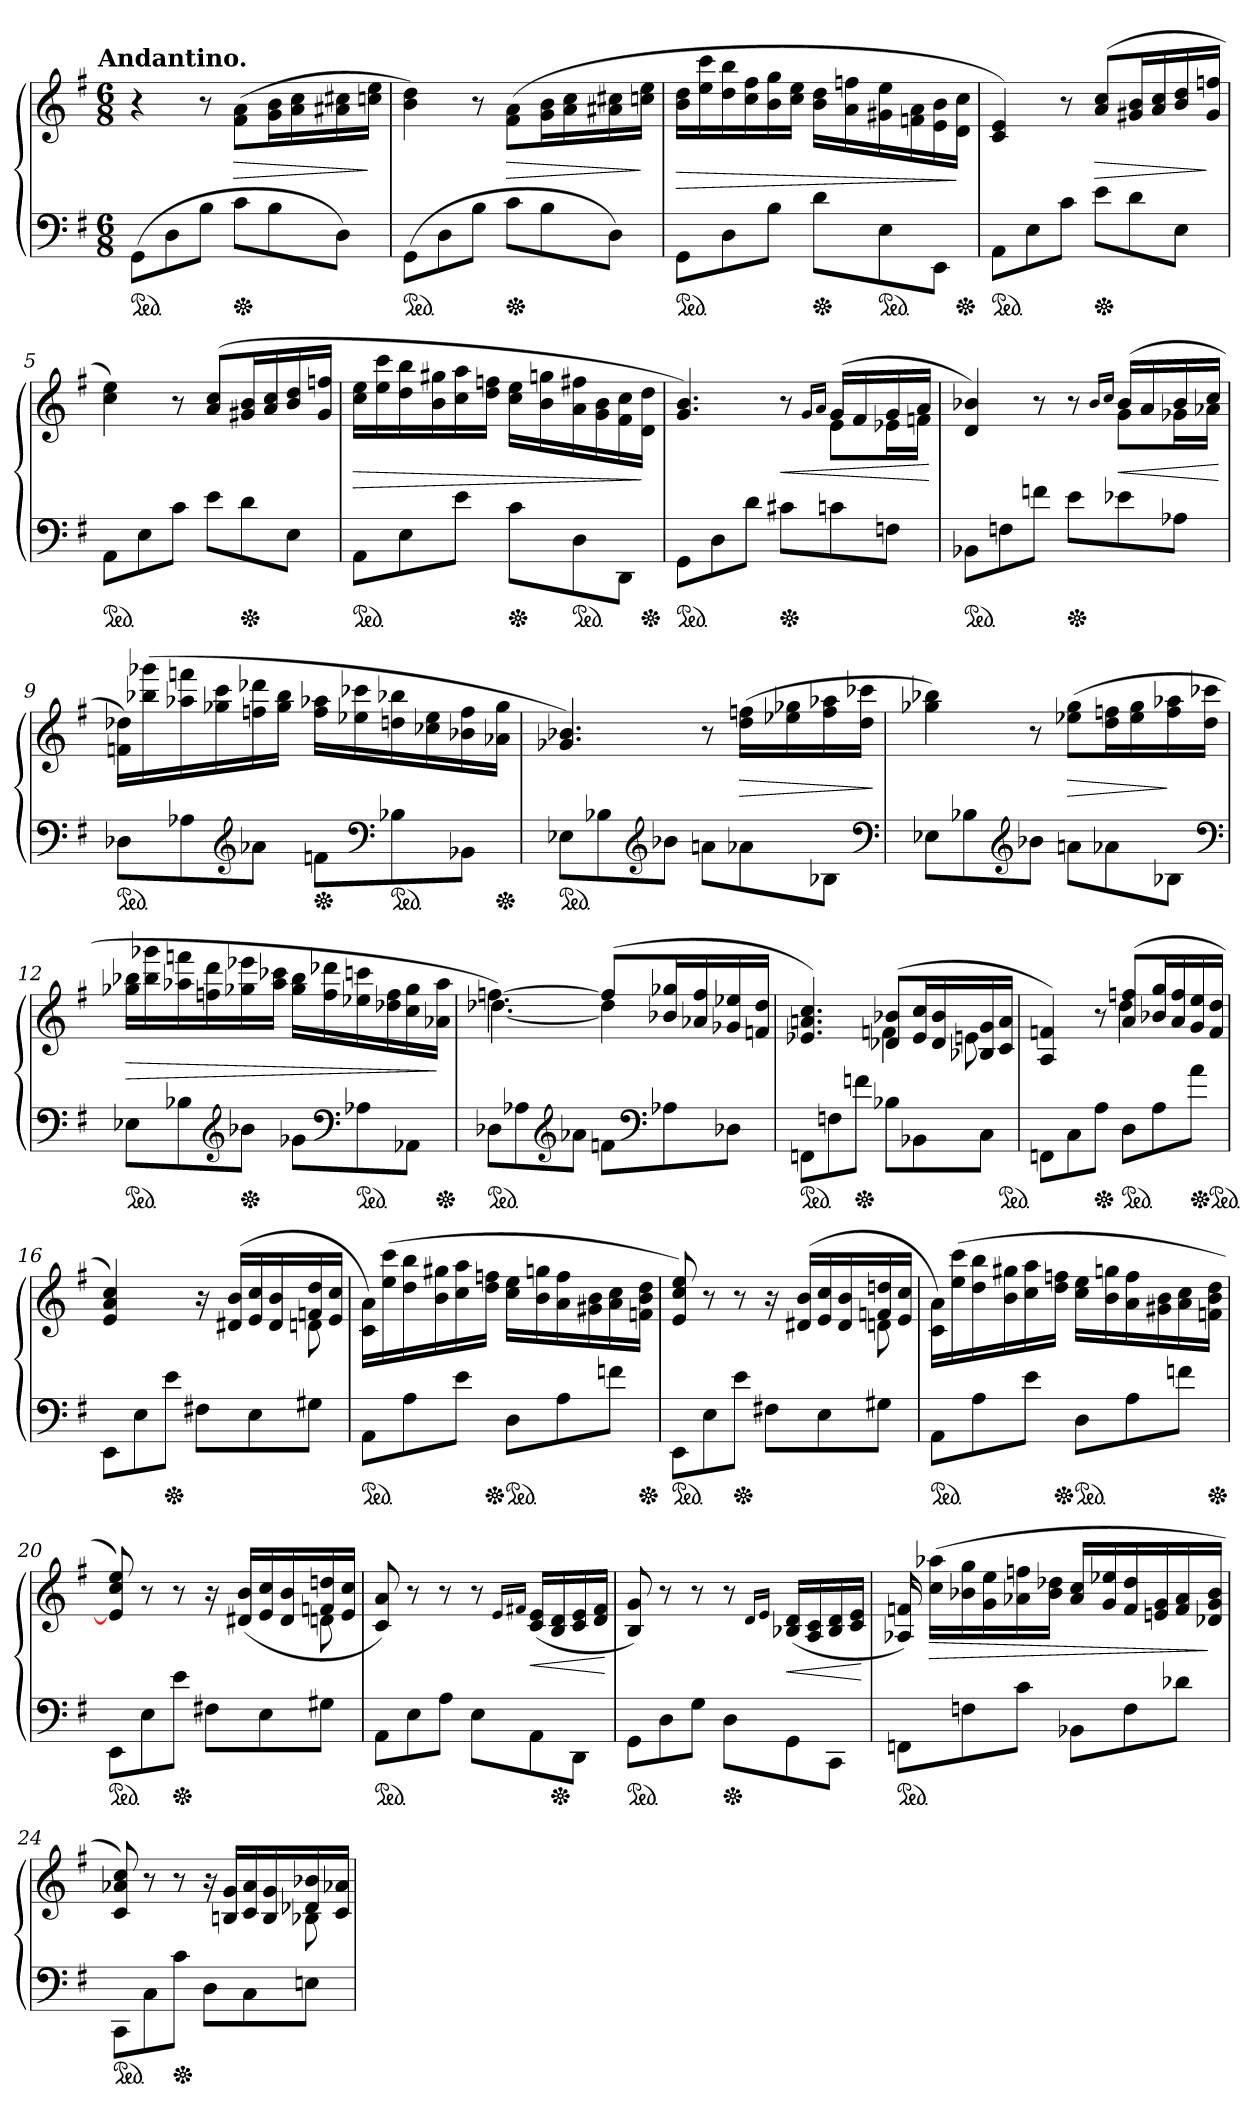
**kern	**kern	**dynam
*part1	*part1	*part1
*staff2	*staff1	*staff1/2
*clefF4	*clefG2	*
*k[f#]	*k[f#]	*
!!LO:TX:omd:t=Andantino.
*M6/8	*M6/8	*
=1	=1	=1
!LO:TX:a:Bi:t=dolce	!	!
!LO:TX:b:Bi:t=Legato.	!	!
*ped	*	*
(8GGL	4r	.
8D	.	.
8BJ	8r	.
*Xped	*	*
8cL	(>8f# 8aL	>
8B	16g 16bL	.
.	16a 16cc	.
8DJ)	16a#X 16cc#X	.
.	16ccn 16eeJJ	]
=2	=2	=2
*ped	*	*
(8GGL	4b 4dd)	.
8D	.	.
8BJ	8r	.
*Xped	*	*
8cL	(>8f# 8aL	>
8B	16g 16bL	.
.	16a 16cc	.
8DJ)	16a#X 16cc#X	.
.	16ccn 16eeJJ	]
=3	=3	=3
*ped	*	*
8GGL	16b 16ddLL	>
.	16ee 16ccc	.
8D	16dd 16bb	.
.	16cc 16ff#	.
8BJ	16b 16gg	.
.	16cc 16eeJJ	.
*Xped	*	*
8dL	16b\ 16dd\LL	.
.	16a\ 16ffn\	.
*ped	*	*
8E	16g#X\ 16ee\	.
.	16fn\ 16a\	.
8EEJ	16e\ 16b\	.
*Xped	*	*
.	16d\ 16cc\JJ	]
=4	=4	=4
*ped	*	*
8AAL	4c 4e)	.
8E	.	.
8cJ	8r	.
*Xped	*	*
8eL	(>8a/ 8cc/L	>
8d	16g#X/ 16b/L	.
.	16a/ 16cc/	.
8EJ	16b/ 16dd/	.
.	16g#/ 16ffn/JJ	]
=5	=5	=5
*ped	*	*
8AAL	4cc 4ee)	.
8E	.	.
8cJ	8r	.
8eL	(>8a/ 8cc/L	.
*Xped	*	*
8d	16g#X/ 16b/L	.
.	16a/ 16cc/	.
8EJ	16b/ 16dd/	.
.	16g#/ 16ffn/JJ	.
=6	=6	=6
*ped	*	*
8AAL	16cc 16eeLL	>
.	16ee 16ccc	.
8E	16dd 16bb	.
.	16b 16gg#X	.
8eJ	16cc 16aa	.
.	16dd 16ffnJJ	.
*Xped	*	*
8c\L	16cc 16eeLL	.
.	16b 16ggn	.
*ped	*	*
8D	16a 16ff#X	.
.	16g 16b	.
8DDJ	16f# 16cc	.
*Xped	*	*
.	16d 16ddJJ	]
=7	=7	=7
*	*^	*
*ped	*	*	*
8GGL	4.g 4.b)	4.rAyy	.
8D	.	.	.
8dJ	.	.	.
*Xped	*	*	*
8c#XL	8r	8rcyy	<
.	16qg/LL	.	.
.	16qa/JJ	.	.
8cn	(16gLL	8eL	.
.	16f#	.	.
8FnJ	16g	16e-XL	.
.	16aJJ	16fnJJ	.
*	*v	*v	*
.	.	[
=8	=8	=8
*	*^	*
*ped	*	*	*
8BB-XL	4d 4b-X)	4.rAyy	.
8Fn	.	.	.
8fnJ	8r	.	.
*Xped	*	*	*
8eL	8r	8rcyy	.
.	.	16qb-/LL	.
.	.	16qcc/JJ	.
8e-X	(>16b-LL	8gL	<
.	16a	.	.
8A-XJ	16b-	16g-XL	.
.	16ccJJ	16a-XJJ	.
*	*v	*v	*
.	.	[
=9	=9	=9
*ped	*	*
8D-XL	16fn 16dd-XLL)	.
.	(>16bb-X 16ggg-X	.
8A-X	16aa-X 16fffn	.
.	16gg-X 16ccc	.
*clefG2	*	*
8a-XJ	16ffn 16ddd-X	.
.	16gg- 16bb-JJ	.
*Xped	*	*
8fnL	16ff 16aa-XLL	.
.	16ee-X 16ccc-X	.
*clefF4	*	*
*ped	*	*
8B-X	16ddn 16bb-X	.
.	16cc-X 16ee-	.
8BB-XJ	16b-X 16ff	.
*Xped	*	*
.	16a-X 16gg-JJ	.
=10	=10	=10
*ped	*	*
8E-XL	4.g-X 4.b-X)	.
8B-X	.	.
*clefG2	*	*
8b-XJ	.	.
8an\L	8r	.
8a-X\	(16dd 16ffnLL	>
.	16ee-X 16gg-X	.
8B-X\J	16ff 16aa-X	.
.	16dd 16ccc-XJJ	.
*clefF4	*	*
.	.	]
=11	=11	=11
8E-XL	4gg-X 4bb-X)	.
8B-X	.	.
*clefG2	*	*
8b-XJ	8r	.
8an\L	(8ee-X 8gg-L	>
8a-X\	16dd 16ffnL	.
.	16ee- 16gg-	.
8B-X\J	16ff 16aa-X	]
.	16dd 16ccc-XJJ	.
*clefF4	*	*
=12	=12	=12
*ped	*	*
8E-XL	16gg-X 16bb-XLL	>
.	16bb- 16ggg-X	.
8B-X	16aa-X 16fffn	.
.	16ffn 16ddd	.
*clefG2	*	*
*Xped	*	*
8b-XJ	16gg-X 16eee-X	.
.	16aa- 16ccc-XJJ	.
8g-X\L	16gg- 16bb-LL	.
.	16ff 16ddd-X	.
*clefF4	*	*
*ped	*	*
8A-X\	16ee-X 16cccn	.
.	16dd-X 16ff	.
8AA-X\J	16cc 16gg-	.
*Xped	*	*
.	16a-X 16aa-JJ	]
=13	=13	=13
*	*^	*
*ped	*	*	*
8D-XL	[4.ffn\	[4.dd-X)	.
8A-X	.	.	.
*clefG2	*	*	*
8a-XJ	.	.	.
8fnL	(>8ff/L]	4dd-]	.
*clefF4	*	*	*
8A-X	16b-X 16gg-XL	.	.
.	16a-X 16ff	.	.
8D-XJ	16g-X 16ee-X	8ryy	.
.	16fn 16dd-JJ	.	.
=14	=14	=14	=14
*ped	*	*	*
8FFnL	4.e-X 4.an 4.cc)	4.rAyy	.
8Fn	.	.	.
*Xped	*	*	*
8fnJ	.	.	.
8B-XL	(8d-X 8b-XL	4fn	.
8BB-X	16e- 16ccL	.	.
.	16d- 16b-	.	.
8CJ	16B-X 16g	8en	.
*ped	*	*	*
.	16c 16aJJ	.	.
=15	=15	=15	=15
8FFn\L	4A 4fn)	4.ryy	.
8C\	.	.	.
*Xped	*	*	*
8A\J	8r	.	.
*ped	*	*	*
8DL	(8a 8ffnL	4dd	.
8A	16b-X 16ggL	.	.
.	16a 16ff	.	.
8aJ	16g 16ee	8ryy	.
*Xped	*	*	*
*ped	*	*	*
.	16f 16ddJJ	.	.
=16	=16	=16	=16
8EEL	4e 4a 4cc)	4.rAyy	.
8E	.	.	.
*Xped	*	*	*
8eJ	8ryy	.	.
8F#XL	16r	4rAyy	.
.	(>16d#X 16bLL	.	.
8E	16e 16cc	.	.
.	16d# 16b	.	.
8G#XJ	16fn 16dd	8dn	.
.	16e 16ccJJ	.	.
*	*v	*v	*
=17	=17	=17
*ped	*	*
8AAL	16c 16aLL)	.
.	(16ee 16ccc	.
8A	16dd 16bb	.
.	16b 16gg#X	.
8eJ	16cc 16aa	.
*Xped	*	*
.	16dd 16ffnJJ	.
*ped	*	*
8DL	16cc 16eeLL	.
.	16b 16ggn	.
8A	16a 16ff	.
.	16g#X 16b	.
8fnJ	16a 16cc	.
*Xped	*	*
.	16fn 16b 16ddJJ	.
=18	=18	=18
*	*^	*
*ped	*	*	*
8EEL	8e 8cc 8ee)	4.rFyy	.
8E	8r	.	.
*Xped	*	*	*
8eJ	8r	.	.
8F#XL	16r	4rAyy	.
.	(>16d#X 16bLL	.	.
8E	16e 16cc	.	.
.	16d# 16b	.	.
8G#XJ	16fn 16ddn	8dn	.
.	16e 16ccJJ	.	.
*	*v	*v	*
=19	=19	=19
*ped	*	*
8AAL	16c 16aLL)	.
.	(16ee 16ccc	.
8A	16dd 16bb	.
.	16b 16gg#X	.
8eJ	16cc 16aa	.
*Xped	*	*
.	16dd 16ffnJJ	.
*ped	*	*
8DL	16cc 16eeLL	.
.	16b 16ggn	.
8A	16a 16ff	.
.	16g#X 16b	.
8fnJ	16a 16cc	.
*Xped	*	*
.	16fn 16b 16ddJJ	.
=20	=20	=20
*	*^	*
*ped	*	*	*
8EEL	8e] 8cc 8ee)	4.rFyy	.
8E	8r	.	.
*Xped	*	*	*
8eJ	8r	.	.
8F#XL	16r	4rAyy	.
.	(>16d#X 16bLL	.	.
8E	16e 16cc	.	.
.	16d# 16b	.	.
8G#XJ	16fn 16ddn	8dn	.
.	16e 16ccJJ	.	.
*	*v	*v	*
=21	=21	=21
*ped	*	*
8AAL	8c 8a)	.
8E	8r	.
8AJ	8r	.
8E\L	8r	.
.	16qe/LL	.
.	16qf#X/JJ	.
8AA\	(>16c 16eLL	<
*Xped	*	*
.	16B 16d	.
8DD\J	16c 16e	.
.	16d 16f#JJ	.
.	.	[
=22	=22	=22
*ped	*	*
8GG\L	8B 8g)	.
8D\	8r	.
8G\J	8r	.
*Xped	*	*
8D\L	8r	.
.	16qdLL	.
.	16qeJJ	.
8GG\	(>16B-X 16dLL	<
.	16A 16c	.
8CC\J	16B- 16d	.
.	16c 16eJJ	.
.	.	[
=23	=23	=23
*ped	*	*
8FFnL	16A-X 16fn)	.
.	(16cc 16aa-XLL	>
8Fn	16b-X 16gg	.
.	16g 16ee	.
8cJ	16a-X 16ffn	.
.	16b- 16dd-XJJ	.
8BB-XL	16a- 16ccLL	.
.	16g 16ee-X	.
8F	16f 16dd-	.
.	16en 16g	.
8d-XJ	16f 16a-	.
.	16d-X 16g 16b-JJ	]
=24	=24	=24
*	*^	*
*ped	*	*	*
8CC\L	8c 8a-X 8cc)	4.rFyy	.
8C\	8r	.	.
*Xped	*	*	*
8c\J	8r	.	.
8DL	16r	4rDyy	.
.	16Bn 16gLL	.	.
8C	16c 16a-	.	.
.	16B 16g	.	.
8EnJ	16d-X 16b-X	8B-X	.
.	16c 16a-XJJ	.	.
*	*v	*v	*
=	=	=
*-	*-	*-
